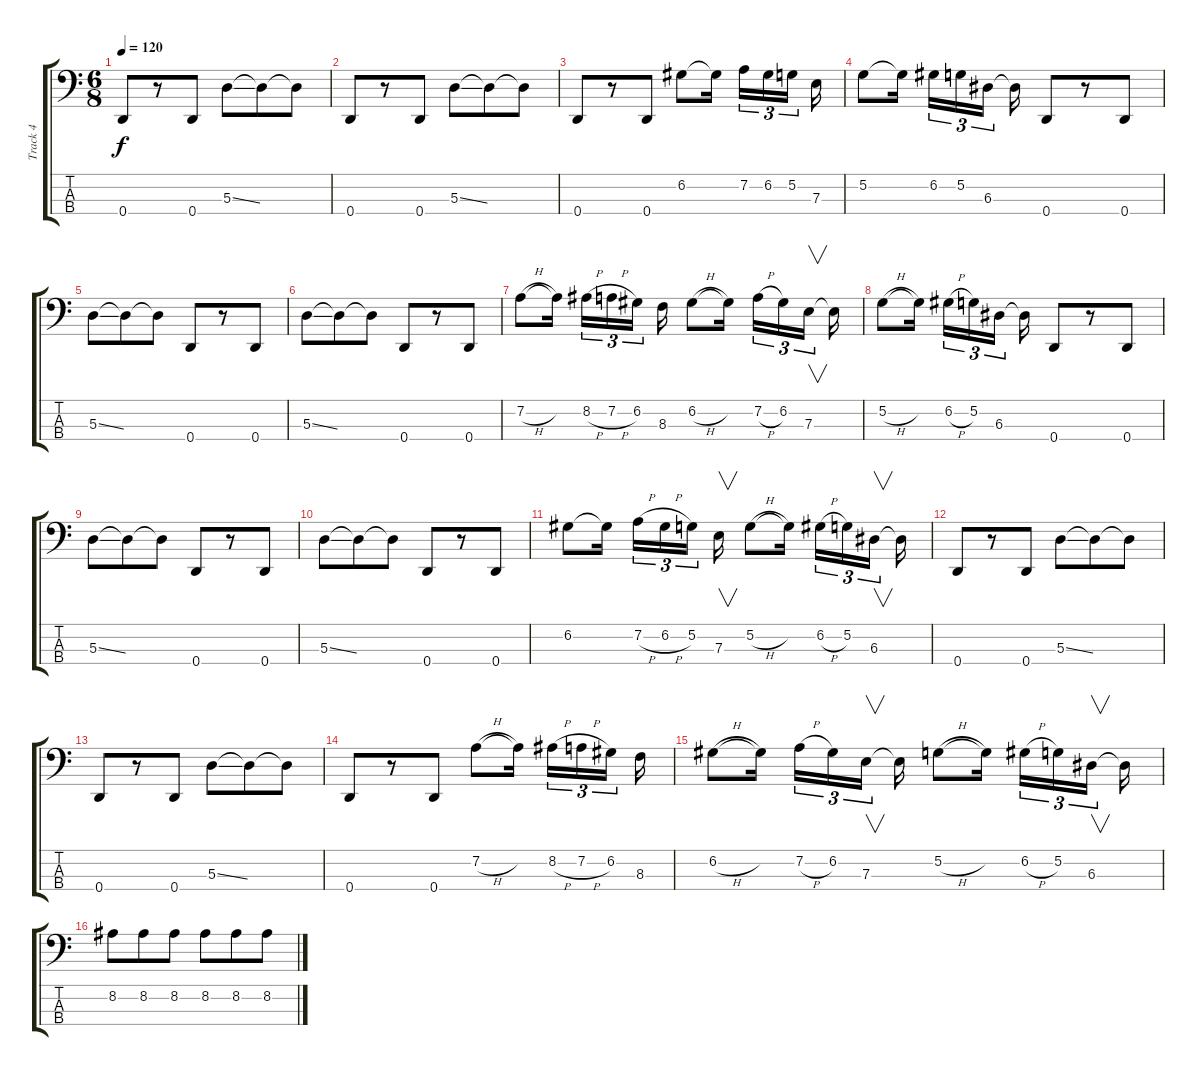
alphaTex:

\track ("Track 4" "Track 4") {instrument fretlessbass}
\staff {score tabs}
\tuning (G2 D2 A1 D1) {hide}
\ts (6 8)
\tempo 120
\clef f4
\ks c
0.4.8{dy f instrument fretlessbass} r.8 0.4.8 5.3{ss}.8 5.3{t}.8 5.3{t}.8 |
0.4.8 r.8 0.4.8 5.3{ss}.8 5.3{t}.8 5.3{t}.8 |
0.4.8 r.8 0.4.8 6.2.8 6.2{t}.16 7.2.16{tu (3 2)} 6.2.16{tu (3 2)} 5.2.16{tu (3 2)} 7.3.16 |
5.2.8 5.2{t}.16 6.2.16{tu (3 2)} 5.2.16{tu (3 2)} 6.3.16{tu (3 2)} 6.3{t}.16 0.4.8 r.8 0.4.8 |
5.3{ss}.8 5.3{t}.8 5.3{t}.8 0.4.8 r.8 0.4.8 |
5.3{ss}.8 5.3{t}.8 5.3{t}.8 0.4.8 r.8 0.4.8 |
7.2{h}.8 7.2{t}.16 8.2{h}.16{tu (3 2)} 7.2{h}.16{tu (3 2)} 6.2.16{tu (3 2)} 8.3.16 6.2{h}.8 6.2{t}.16 7.2{h}.16{tu (3 2)} 6.2.16{tu (3 2)} 7.3.16{v tu (3 2)} 7.3{t}.16 |
5.2{h}.8 5.2{t}.16 6.2{h}.16{tu (3 2)} 5.2.16{tu (3 2)} 6.3.16{tu (3 2)} 6.3{t}.16 0.4.8 r.8 0.4.8 |
5.3{ss}.8 5.3{t}.8 5.3{t}.8 0.4.8 r.8 0.4.8 |
5.3{ss}.8 5.3{t}.8 5.3{t}.8 0.4.8 r.8 0.4.8 |
6.2.8 6.2{t}.16 7.2{h}.16{tu (3 2)} 6.2{h}.16{tu (3 2)} 5.2.16{tu (3 2)} 7.3.16{v} 5.2{h}.8 5.2{t}.16 6.2{h}.16{tu (3 2)} 5.2.16{tu (3 2)} 6.3.16{v tu (3 2)} 6.3{t}.16 |
0.4.8 r.8 0.4.8 5.3{ss}.8 5.3{t}.8 5.3{t}.8 |
0.4.8 r.8 0.4.8 5.3{ss}.8 5.3{t}.8 5.3{t}.8 |
0.4.8 r.8 0.4.8 7.2{h}.8 7.2{t}.16 8.2{h}.16{tu (3 2)} 7.2{h}.16{tu (3 2)} 6.2.16{tu (3 2)} 8.3.16 |
6.2{h}.8 6.2{t}.16 7.2{h}.16{tu (3 2)} 6.2.16{tu (3 2)} 7.3.16{v tu (3 2)} 7.3{t}.16 5.2{h}.8 5.2{t}.16 6.2{h}.16{tu (3 2)} 5.2.16{tu (3 2)} 6.3.16{v tu (3 2)} 6.3{t}.16 |
8.2.8 8.2.8 8.2.8 8.2.8 8.2.8 8.2.8
